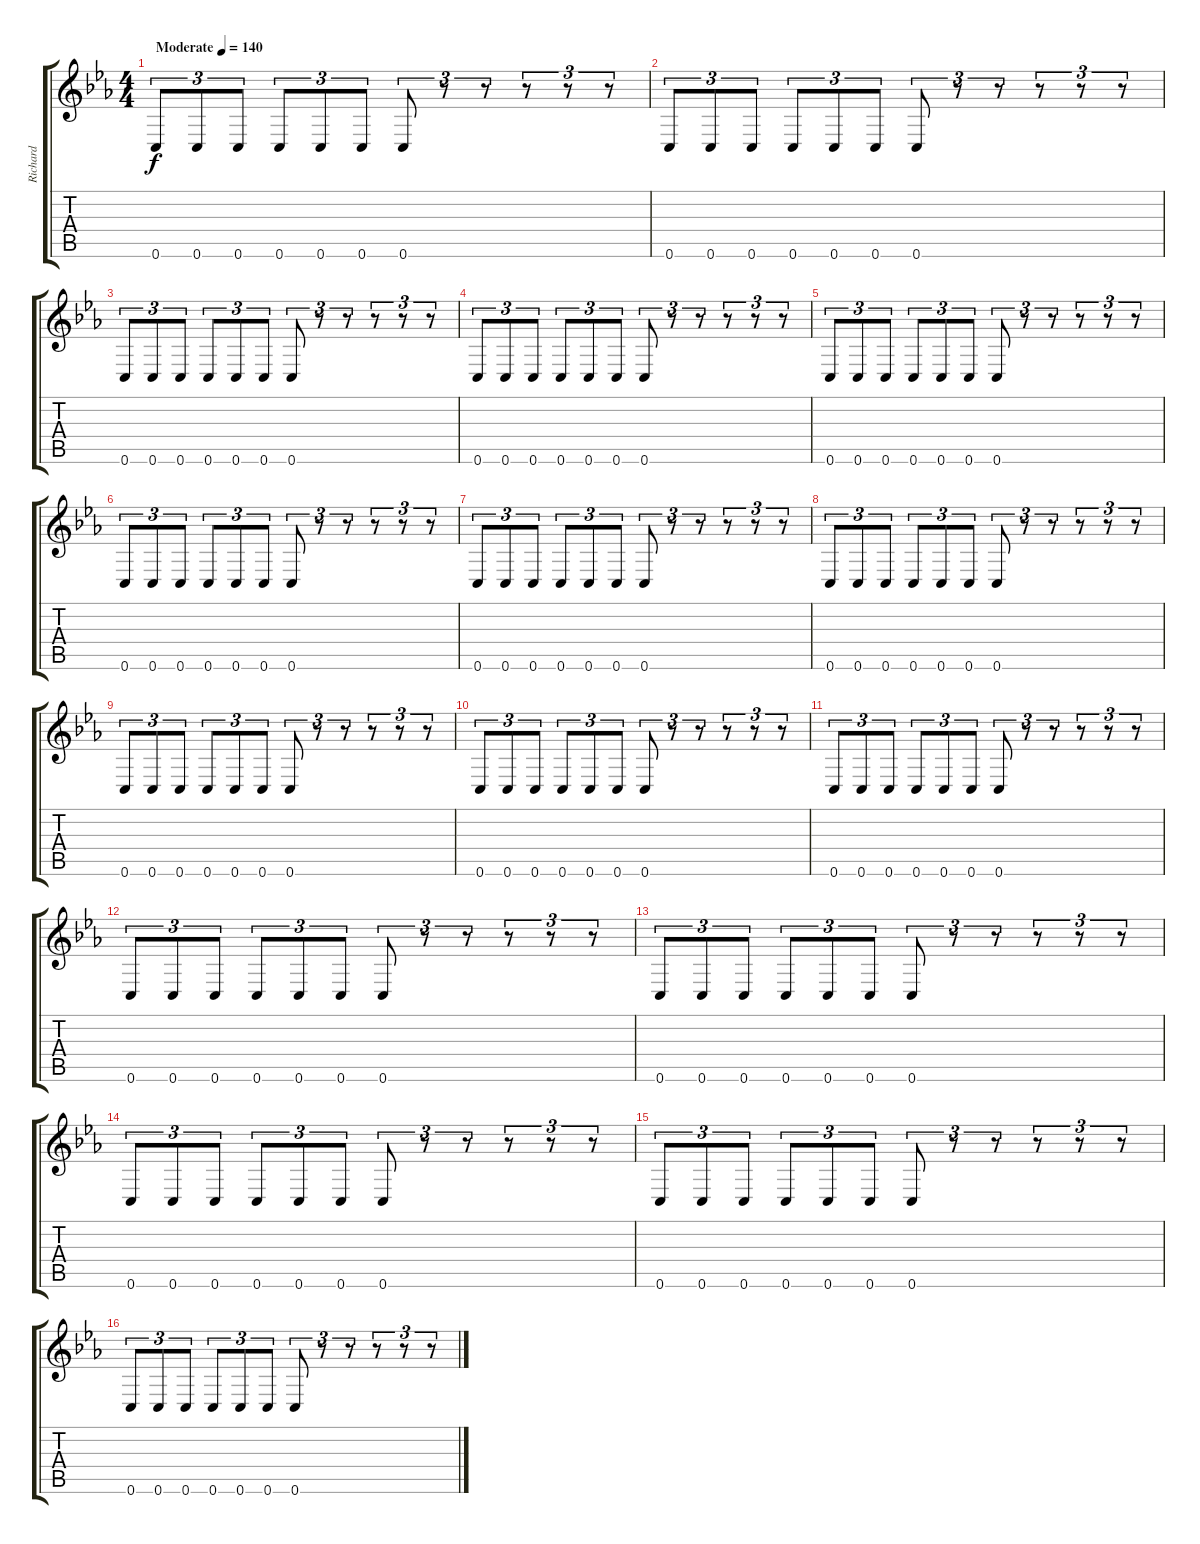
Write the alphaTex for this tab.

\track ("Richard" "Richard") {instrument distortionguitar}
\staff {score tabs}
\tuning (D4 A3 F3 C3 G2 C2) {hide}
\ts (4 4)
\tempo (140 "Moderate")
\clef g2
\ks eb
0.6.8{tu (3 2) dy f instrument distortionguitar} 0.6.8{tu (3 2)} 0.6.8{tu (3 2)} 0.6.8{tu (3 2)} 0.6.8{tu (3 2)} 0.6.8{tu (3 2)} 0.6.8{tu (3 2)} r.8{tu (3 2)} r.8{tu (3 2)} r.8{tu (3 2)} r.8{tu (3 2)} r.8{tu (3 2)} |
0.6.8{tu (3 2)} 0.6.8{tu (3 2)} 0.6.8{tu (3 2)} 0.6.8{tu (3 2)} 0.6.8{tu (3 2)} 0.6.8{tu (3 2)} 0.6.8{tu (3 2)} r.8{tu (3 2)} r.8{tu (3 2)} r.8{tu (3 2)} r.8{tu (3 2)} r.8{tu (3 2)} |
0.6.8{tu (3 2)} 0.6.8{tu (3 2)} 0.6.8{tu (3 2)} 0.6.8{tu (3 2)} 0.6.8{tu (3 2)} 0.6.8{tu (3 2)} 0.6.8{tu (3 2)} r.8{tu (3 2)} r.8{tu (3 2)} r.8{tu (3 2)} r.8{tu (3 2)} r.8{tu (3 2)} |
0.6.8{tu (3 2)} 0.6.8{tu (3 2)} 0.6.8{tu (3 2)} 0.6.8{tu (3 2)} 0.6.8{tu (3 2)} 0.6.8{tu (3 2)} 0.6.8{tu (3 2)} r.8{tu (3 2)} r.8{tu (3 2)} r.8{tu (3 2)} r.8{tu (3 2)} r.8{tu (3 2)} |
0.6.8{tu (3 2)} 0.6.8{tu (3 2)} 0.6.8{tu (3 2)} 0.6.8{tu (3 2)} 0.6.8{tu (3 2)} 0.6.8{tu (3 2)} 0.6.8{tu (3 2)} r.8{tu (3 2)} r.8{tu (3 2)} r.8{tu (3 2)} r.8{tu (3 2)} r.8{tu (3 2)} |
0.6.8{tu (3 2)} 0.6.8{tu (3 2)} 0.6.8{tu (3 2)} 0.6.8{tu (3 2)} 0.6.8{tu (3 2)} 0.6.8{tu (3 2)} 0.6.8{tu (3 2)} r.8{tu (3 2)} r.8{tu (3 2)} r.8{tu (3 2)} r.8{tu (3 2)} r.8{tu (3 2)} |
0.6.8{tu (3 2)} 0.6.8{tu (3 2)} 0.6.8{tu (3 2)} 0.6.8{tu (3 2)} 0.6.8{tu (3 2)} 0.6.8{tu (3 2)} 0.6.8{tu (3 2)} r.8{tu (3 2)} r.8{tu (3 2)} r.8{tu (3 2)} r.8{tu (3 2)} r.8{tu (3 2)} |
0.6.8{tu (3 2)} 0.6.8{tu (3 2)} 0.6.8{tu (3 2)} 0.6.8{tu (3 2)} 0.6.8{tu (3 2)} 0.6.8{tu (3 2)} 0.6.8{tu (3 2)} r.8{tu (3 2)} r.8{tu (3 2)} r.8{tu (3 2)} r.8{tu (3 2)} r.8{tu (3 2)} |
0.6.8{tu (3 2)} 0.6.8{tu (3 2)} 0.6.8{tu (3 2)} 0.6.8{tu (3 2)} 0.6.8{tu (3 2)} 0.6.8{tu (3 2)} 0.6.8{tu (3 2)} r.8{tu (3 2)} r.8{tu (3 2)} r.8{tu (3 2)} r.8{tu (3 2)} r.8{tu (3 2)} |
0.6.8{tu (3 2)} 0.6.8{tu (3 2)} 0.6.8{tu (3 2)} 0.6.8{tu (3 2)} 0.6.8{tu (3 2)} 0.6.8{tu (3 2)} 0.6.8{tu (3 2)} r.8{tu (3 2)} r.8{tu (3 2)} r.8{tu (3 2)} r.8{tu (3 2)} r.8{tu (3 2)} |
0.6.8{tu (3 2)} 0.6.8{tu (3 2)} 0.6.8{tu (3 2)} 0.6.8{tu (3 2)} 0.6.8{tu (3 2)} 0.6.8{tu (3 2)} 0.6.8{tu (3 2)} r.8{tu (3 2)} r.8{tu (3 2)} r.8{tu (3 2)} r.8{tu (3 2)} r.8{tu (3 2)} |
0.6.8{tu (3 2)} 0.6.8{tu (3 2)} 0.6.8{tu (3 2)} 0.6.8{tu (3 2)} 0.6.8{tu (3 2)} 0.6.8{tu (3 2)} 0.6.8{tu (3 2)} r.8{tu (3 2)} r.8{tu (3 2)} r.8{tu (3 2)} r.8{tu (3 2)} r.8{tu (3 2)} |
0.6.8{tu (3 2)} 0.6.8{tu (3 2)} 0.6.8{tu (3 2)} 0.6.8{tu (3 2)} 0.6.8{tu (3 2)} 0.6.8{tu (3 2)} 0.6.8{tu (3 2)} r.8{tu (3 2)} r.8{tu (3 2)} r.8{tu (3 2)} r.8{tu (3 2)} r.8{tu (3 2)} |
0.6.8{tu (3 2)} 0.6.8{tu (3 2)} 0.6.8{tu (3 2)} 0.6.8{tu (3 2)} 0.6.8{tu (3 2)} 0.6.8{tu (3 2)} 0.6.8{tu (3 2)} r.8{tu (3 2)} r.8{tu (3 2)} r.8{tu (3 2)} r.8{tu (3 2)} r.8{tu (3 2)} |
0.6.8{tu (3 2)} 0.6.8{tu (3 2)} 0.6.8{tu (3 2)} 0.6.8{tu (3 2)} 0.6.8{tu (3 2)} 0.6.8{tu (3 2)} 0.6.8{tu (3 2)} r.8{tu (3 2)} r.8{tu (3 2)} r.8{tu (3 2)} r.8{tu (3 2)} r.8{tu (3 2)} |
0.6.8{tu (3 2)} 0.6.8{tu (3 2)} 0.6.8{tu (3 2)} 0.6.8{tu (3 2)} 0.6.8{tu (3 2)} 0.6.8{tu (3 2)} 0.6.8{tu (3 2)} r.8{tu (3 2)} r.8{tu (3 2)} r.8{tu (3 2)} r.8{tu (3 2)} r.8{tu (3 2)}
